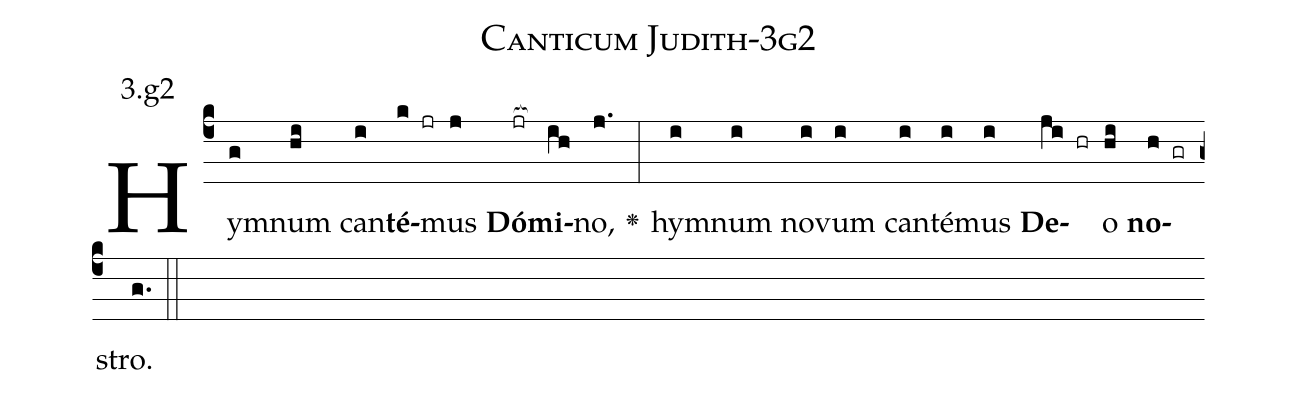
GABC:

name: Canticum Judith-3g2;
annotation: 3.g2;
%%
(c4)Hym(g)num(hi) can(i)<b>té</b>(k jr)mus(j) <b>Dó</b>(jr[ocb:1{])<b>mi</b>(ih[ocb:0}])no,(j.) <v>\greheightstar</v>(:) hym(i)num(i) no(i)vum(i) can(i)té(i)mus(i) <b>De</b>(ji hr)o(hi) <b>no</b>(h gr)stro.(g.) (::)


%E(i) u(i) o(ji) u(hi) a(h) e.(g.) (::)
